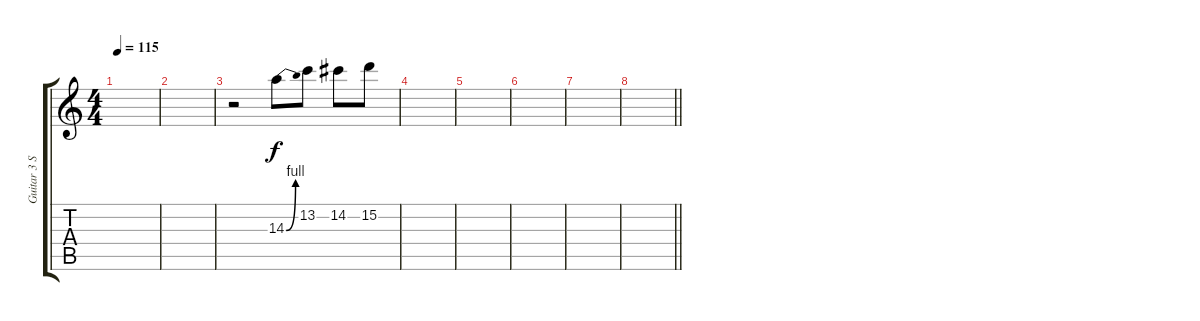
\track ("Guitar 3 Std Tune" "Guitar 3 S") {instrument distortionguitar}
\staff {score tabs}
\tuning (E4 B3 G3 D3 A2 E2) {hide}
\ts (4 4)
\tempo 115
\clef g2
\ks c
|
|
r.2 14.3{be (bend 0 0 60 4)}.8 13.2.8 14.2.8 15.2.8 |
|
|
|
|
\barLineRight lightlight
